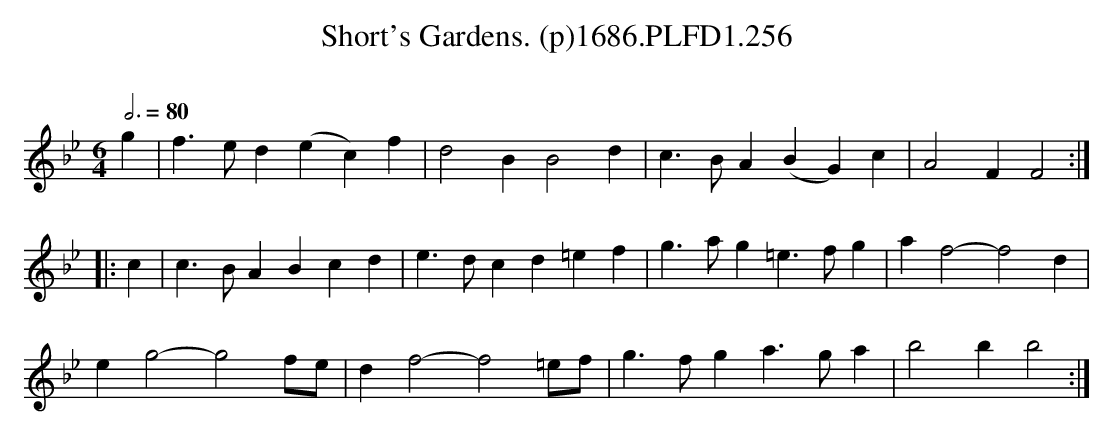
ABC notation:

X:1
T:Short's Gardens. (p)1686.PLFD1.256
M:6/4
L:1/4
Q:3/4=80
O:
K:Bb
g|f>ed(ec)f|d2BB2d|c>BA(BG)c|A2FF2:|
|:c|c>BABcd|e>dcd=ef|g>ag=e>fg|af2-f2d|
eg2-g2f/e/|df2-f2=e/f/|g>fga>ga|b2bb2:|
